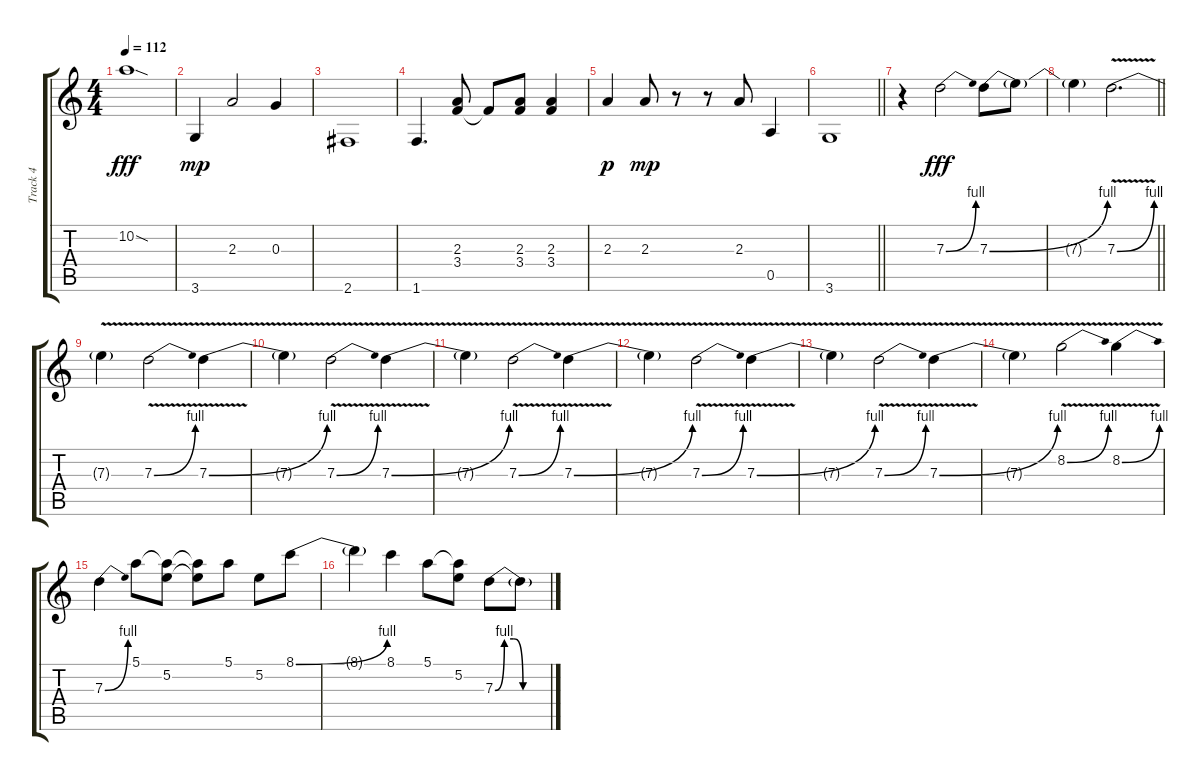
\track ("Track 4" "Track 4") {instrument electricguitarjazz}
\staff {score tabs}
\tuning (E4 B3 G3 D3 A2 E2) {hide}
\ts (4 4)
\tempo 112
\clef g2
\ks c
10.2{sod}.1{dy fff} |
3.6.4{dy mp} 2.3.2 0.3.4 |
2.6.1 |
1.6.4{d} (2.3 3.4).8 3.4{t}.8 (2.3 3.4).8 (2.3 3.4).4 |
2.3.4{dy p} 2.3.8{dy mp} r.8 r.8 2.3.8 0.5.4 |
\barLineRight lightlight
3.6.1 |
r.4 7.3{be (bend 0 0 60 4)}.2{dy fff} 7.3{be (bend 0 0 60 4)}.8 7.3{t}.8 |
\barLineRight lightlight
7.3{t}.4 7.3{be (bend 0 0 60 4) v}.2{d} |
7.3{t}.4 7.3{be (bend 0 0 60 4) v}.2 7.3{be (bend 0 0 60 4) v}.4 |
7.3{t}.4 7.3{be (bend 0 0 60 4) v}.2 7.3{be (bend 0 0 60 4) v}.4 |
7.3{t}.4 7.3{be (bend 0 0 60 4) v}.2 7.3{be (bend 0 0 60 4) v}.4 |
7.3{t}.4 7.3{be (bend 0 0 60 4) v}.2 7.3{be (bend 0 0 60 4) v}.4 |
7.3{t}.4 7.3{be (bend 0 0 60 4) v}.2 7.3{be (bend 0 0 60 4) v}.4 |
7.3{t}.4 8.2{be (bend 0 0 60 4) v}.2 8.2{be (bend 0 0 60 4) v}.4 |
7.3{be (bend 0 0 60 4)}.4 5.1.8 (5.1{t} 5.2).8 (5.1{t} 5.2{t}).8 5.1.8 5.2.8 8.1{be (bend 0 0 60 4)}.8 |
8.1{t}.4 8.1.4 5.1.8 (5.1{t} 5.2).8 7.3{be (custom 0 0 10 4 20 4 30 0 60 0)}.8 7.3{t}.8
